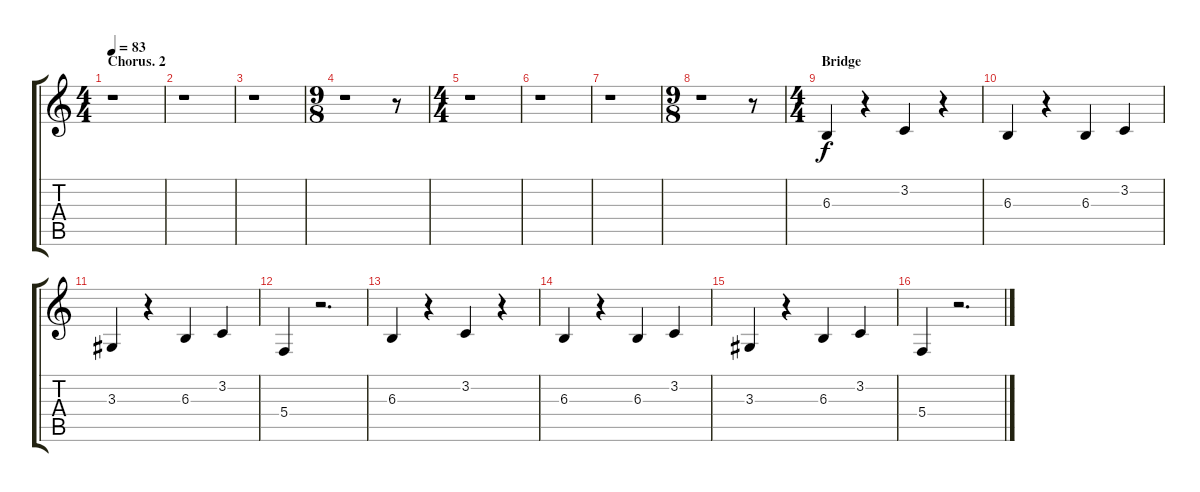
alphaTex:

\track "" {instrument lead2sawtooth}
\staff {score tabs}
\tuning (D4 A3 F3 C3 G2 C2) {hide}
\ts (4 4)
\section ("" "Chorus. 2")
\tempo 83
\clef g2
\ks c
r.1{dy f} |
r.1 |
r.1 |
\ts (9 8)
r.1 r.8 |
\ts (4 4)
r.1 |
r.1 |
r.1 |
\ts (9 8)
r.1 r.8 |
\ts (4 4)
\section ("" "Bridge")
6.3.4{instrument fx4atmosphere} r.4 3.2.4 r.4 |
6.3.4 r.4 6.3.4 3.2.4 |
3.3.4 r.4 6.3.4 3.2.4 |
5.4.4 r.2{d} |
6.3.4 r.4 3.2.4 r.4 |
6.3.4 r.4 6.3.4 3.2.4 |
3.3.4 r.4 6.3.4 3.2.4 |
5.4.4 r.2{d}
